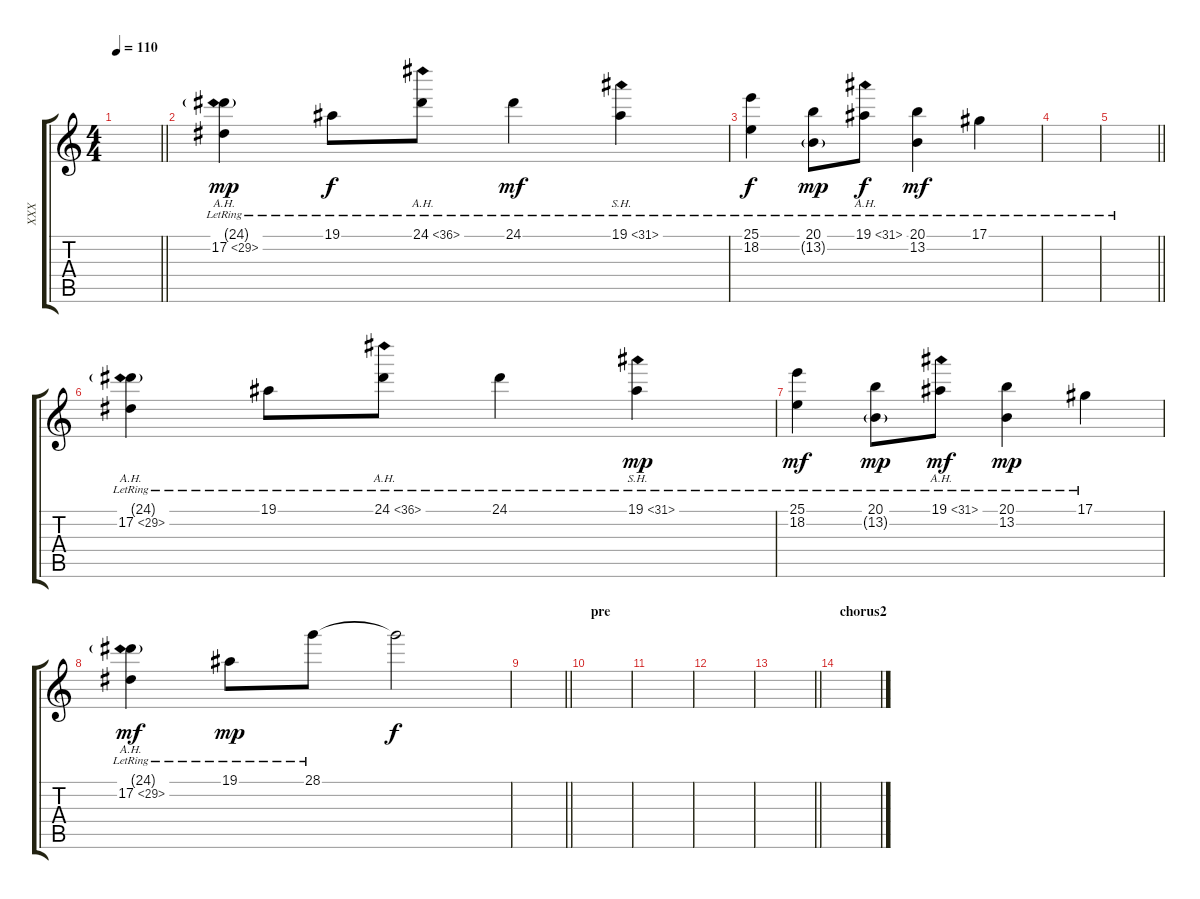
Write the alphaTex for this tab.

\track ("XXX" "XXX") {instrument celesta}
\staff {score tabs}
\tuning (Eb4 Bb3 Gb3 Db3 Ab2 Db2) {hide}
\ts (4 4)
\tempo 110
\clef g2
\barLineRight lightlight
\ks c
|
(24.1{g lr} 17.2{ah 12 lr}).4{dy mp} 19.1{lr}.8{dy f} 24.1{ah 12 lr}.8 24.1{lr}.4{dy mf} 19.1{sh 12 lr}.4 |
(25.1{lr} 18.2{lr}).4{dy f} (20.1{lr} 13.2{g}).8{dy mp} 19.1{ah 12 lr}.8{dy f} (20.1 13.2{lr}).4{dy mf} 17.1{lr}.4 |
|
\barLineRight lightlight
|
(24.1{g lr} 17.2{ah 12 lr}).4 19.1{lr}.8 24.1{ah 12 lr}.8 24.1{lr}.4 19.1{sh 12 lr}.4{dy mp} |
(25.1{lr} 18.2{lr}).4{dy mf} (20.1{lr} 13.2{g}).8{dy mp} 19.1{ah 12 lr}.8{dy mf} (20.1 13.2{lr}).4{dy mp} 17.1{lr}.4 |
(24.1{g lr} 17.2{ah 12 lr}).4{dy mf} 19.1{lr}.8{dy mp} 28.1{lr}.8 28.1{t}.2{dy f} |
\barLineRight lightlight
|
\section ("" "pre")
|
|
|
\barLineRight lightlight
|
\section ("" "chorus2")
